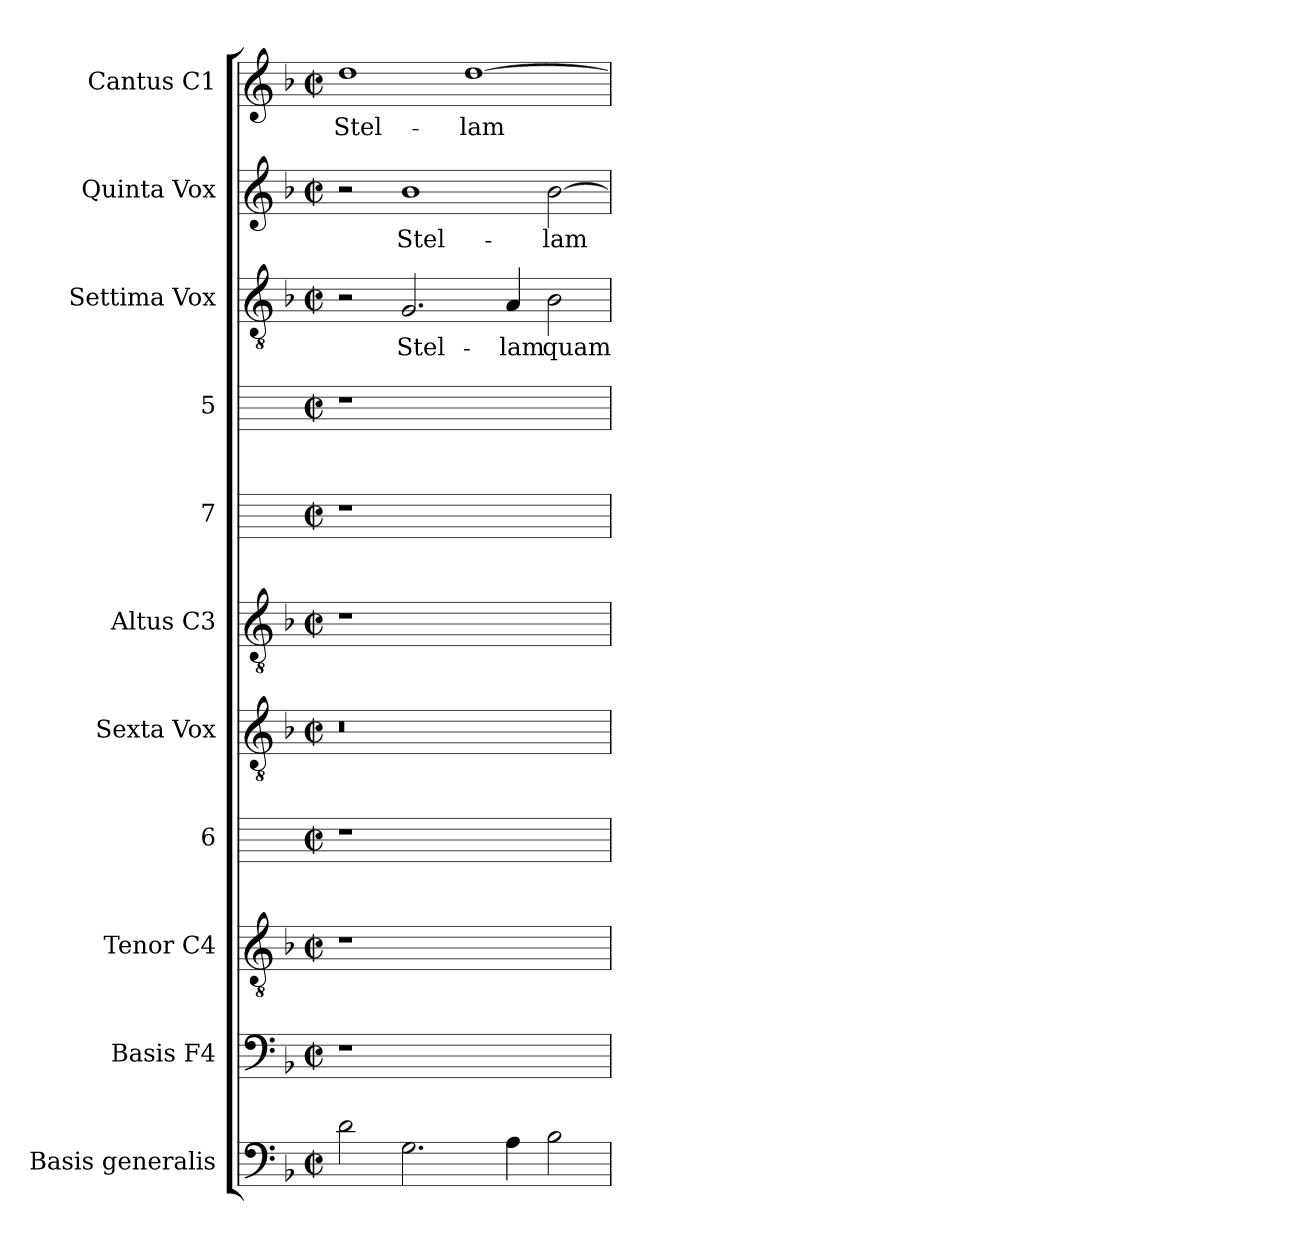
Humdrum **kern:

**kern	**text	**kern	**kern	**kern	**kern	**kern	**kern	**kern	**kern	**text	**kern	**text	**kern	**text
*part11	*part11	*part10	*part9	*part8	*part7	*part6	*part5	*part4	*part3	*part3	*part2	*part2	*part1	*part1
*staff11	*staff11	*staff10	*staff9	*staff8	*staff7	*staff6	*staff5	*staff4	*staff3	*staff3	*staff2	*staff2	*staff1	*staff1
*I"Basis  generalis	*	*I"Basis  F4	*I"Tenor  C4	*I"6	*I"Sexta  Vox	*I"Altus  C3	*I"7	*I"5	*I"Settima  Vox	*	*I"Quinta  Vox	*	*I"Cantus  C1	*
*	*	*I'B	*I'T	*	*	*I'A	*	*	*	*	*	*	*I'C	*
!!LO:PB:g=z
*stria5	*	*stria5	*stria5	*stria5	*stria5	*stria5	*stria5	*stria5	*stria5	*	*stria5	*	*stria5	*
*clefF4	*	*clefF4	*clefGv2	*	*clefGv2	*clefGv2	*	*	*clefGv2	*	*clefG2	*	*clefG2	*
*k[b-]	*	*k[b-]	*k[b-]	*k[]	*k[b-]	*k[b-]	*k[]	*k[]	*k[b-]	*	*k[b-]	*	*k[b-]	*
*F:	*	*F:	*F:	*C:	*F:	*F:	*C:	*C:	*F:	*	*F:	*	*F:	*
*M2/2	*	*M2/2	*M2/2	*M2/2	*M2/2	*M2/2	*M2/2	*M2/2	*M2/2	*	*M2/2	*	*M2/2	*
*met(c|)	*	*met(c|)	*met(c|)	*met(c|)	*met(c|)	*met(c|)	*met(c|)	*met(c|)	*met(c|)	*	*met(c|)	*	*met(c|)	*
=1	=1	=1	=1	=1	=1	=1	=1	=1	=1	=1	=1	=1	=1	=1
!	!LO:LY:a:cj	!	!	!	!	!	!	!	!	!	!	!	!	!LO:LY:b:cj
2d\	.	1r	1r	1r	0r	1r	1r	1r	2r	.	2r	.	1dd	Stel-
!	!LO:LY:a:cj	!	!	!	!	!	!	!	!	!LO:LY:b:cj	!	!LO:LY:b:cj	!	!
2.G\	.	.	.	.	.	.	.	.	2.G/	Stel-	1b-	Stel-	.	.
!	!	!	!	!	!	!	!	!	!	!	!	!	!	!LO:LY:b:cj
.	.	1ryy	1ryy	1ryy	.	1ryy	1ryy	1ryy	.	.	.	.	[>1dd	-lam
!	!LO:LY:a:cj	!	!	!	!	!	!	!	!	!LO:LY:b:cj	!	!	!	!
4A\	.	.	.	.	.	.	.	.	4A/	-lam	.	.	.	.
!	!LO:LY:a:cj	!	!	!	!	!	!	!	!	!LO:LY:b:cj	!	!LO:LY:b:cj	!	!
2B-\	.	.	.	.	.	.	.	.	2B-\	quam	[>2b-\	-lam	.	.
=	=	=	=	=	=	=	=	=	=	=	=	=	=	=
*-	*-	*-	*-	*-	*-	*-	*-	*-	*-	*-	*-	*-	*-	*-
